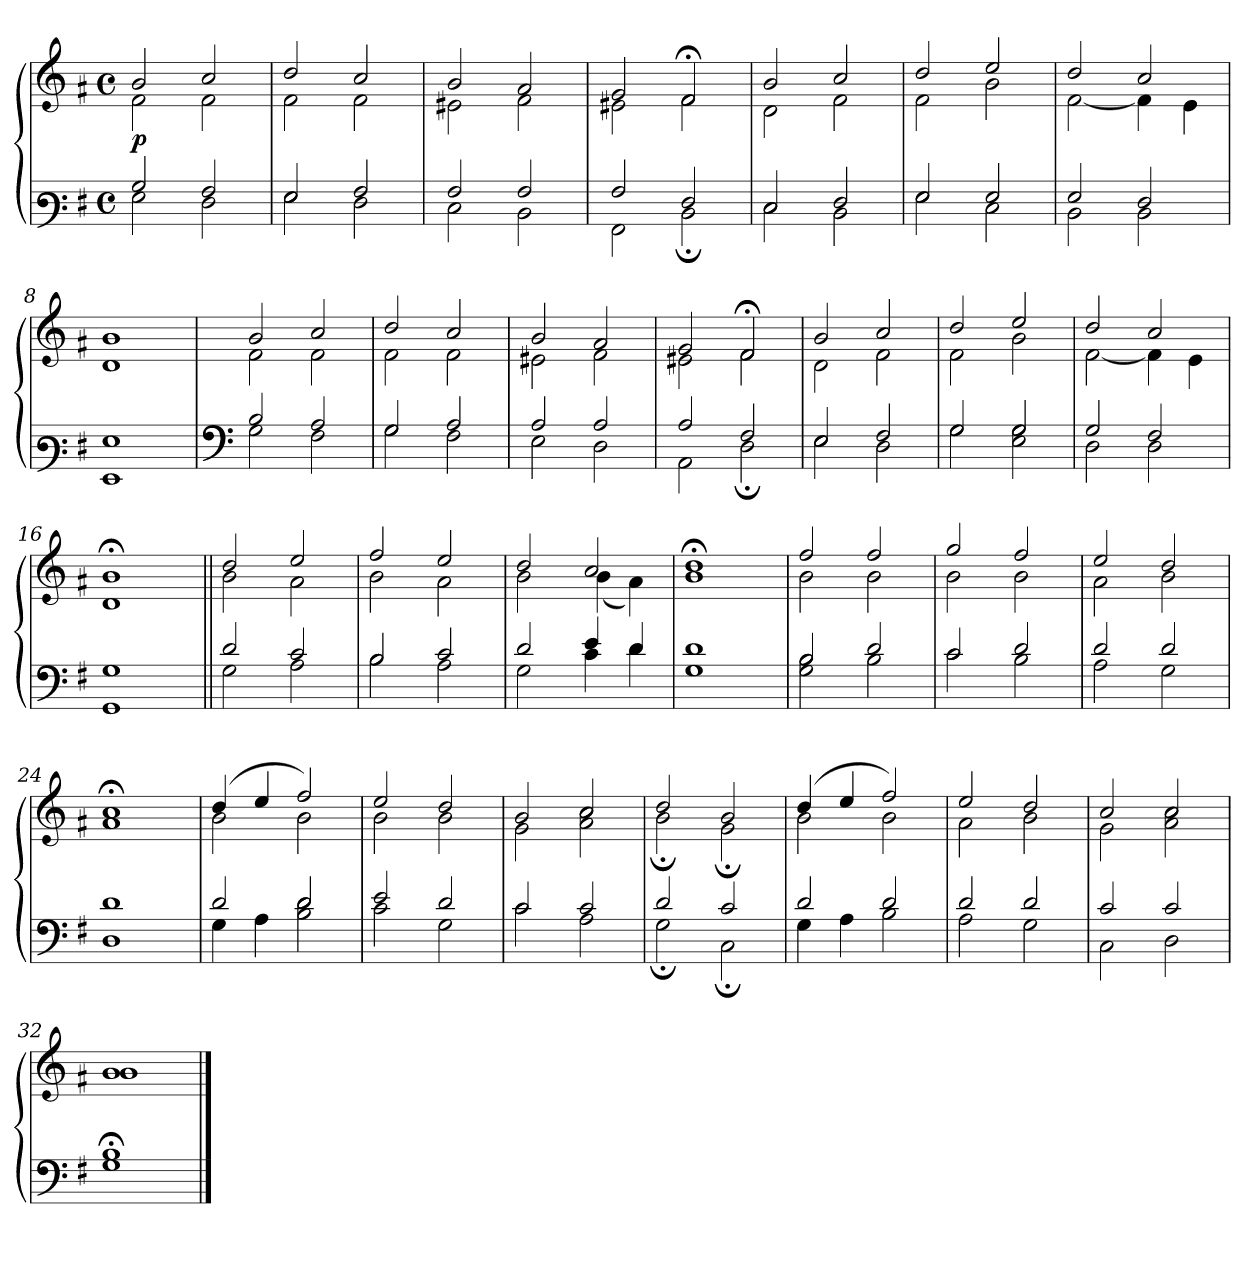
**kern	**kern	**dynam
*part1	*part1	*part1
*staff2	*staff1	*staff1/2
*clefF3	*clefG3	*
*k[f#]	*k[f#]	*
*M4/4	*M4/4	*
*met(c)	*met(c)	*
=1	=1	=1
*^	*^	*
!	!	!	!	!LO:DY:b
2B/	2G\	2g/	2d\	p
2A/	2F#\	2a/	2d\	.
=2	=2	=2	=2	=2
2G/	2G\	2b/	2d\	.
2A/	2F#\	2a/	2d\	.
=3	=3	=3	=3	=3
2A/	2E\	2g/	2c#X\	.
2A/	2D\	2f#/	2d\	.
=4	=4	=4	=4	=4
2A/	2AA\	2e/	2c#X\	.
2F#/	2D;\	2d;</	2d\	.
=5	=5	=5	=5	=5
2E/	2E\	2g/	2B\	.
2F#/	2D\	2a/	2d\	.
=6	=6	=6	=6	=6
2G/	2G\	2b/	2d\	.
2G/	2E\	2cc/	2g\	.
=7	=7	=7	=7	=7
2G/	2D\	2b/	[<2d\	.
2F#/	2D\	2a/	4d\]	.
.	.	.	4c\	.
=8	=8	=8	=8	=8
1G	1GG	1g	1B	.
!!LO:LB:g=z	!!
=9	=9	=9	=9	=9
*clefF4	*	*	*	*
2B/	2G\	2g/	2d\	.
2A/	2F#\	2a/	2d\	.
=10	=10	=10	=10	=10
2G/	2G\	2b/	2d\	.
2A/	2F#\	2a/	2d\	.
=11	=11	=11	=11	=11
2A/	2E\	2g/	2c#X\	.
2A/	2D\	2f#/	2d\	.
=12	=12	=12	=12	=12
2A/	2AA\	2e/	2c#X\	.
2F#/	2D;\	2d;</	2d\	.
=13	=13	=13	=13	=13
2E/	2E\	2g/	2B\	.
2F#/	2D\	2a/	2d\	.
=14	=14	=14	=14	=14
2G/	2G\	2b/	2d\	.
2G/	2E\ 2G\	2cc/	2g\	.
=15	=15	=15	=15	=15
2G/	2D\	2b/	[<2d\	.
2F#/	2D\	2a/	4d\]	.
.	.	.	4c\	.
=16	=16	=16	=16	=16
1G	1GG	1g;<	1B	.
!!LO:LB:g=z	!!
=17||	=17||	=17||	=17||	=17||
2d/	2G\	2b/	2g\	.
2c/	2A\	2cc/	2f#\	.
=18	=18	=18	=18	=18
2B/	2B\	2dd/	2g\	.
2c/	2A\	2cc/	2f#\	.
=19	=19	=19	=19	=19
2d/	2G\	2b/	2g\	.
4e/	4c\	2a/	(<4g\	.
4d/	4d\	.	4f#\)	.
*	*	*v	*v	*
=20	=20	=20	=20
1d	1G	1g;< 1b;<	.
=21	=21	=21	=21
*	*	*^	*
2B/	2G\ 2B\	2dd/	2g\	.
2d/	2B\	2dd/	2g\	.
=22	=22	=22	=22	=22
2c/	2c\	2ee/	2g\	.
2d/	2B\	2dd/	2g\	.
=23	=23	=23	=23	=23
2d/	2A\	2cc/	2f#\	.
2d/	2G\	2b/	2g\	.
*	*	*v	*v	*
=24	=24	=24	=24
1d	1D	1f#;< 1a;<	.
!!LO:LB:g=z
=25	=25	=25	=25
*	*	*^	*
2d/	4G\	(>4b/	2g\	.
.	4A\	4cc/	.	.
2d/	2B\ 2d\	2dd/)	2g\	.
=26	=26	=26	=26	=26
2e/	2c\	2cc/	2g\	.
2d/	2G\	2b/	2g\	.
=27	=27	=27	=27	=27
2c/	2c\	2g/	2e\	.
2c/	2A\	2a/	2f#\ 2a\	.
=28	=28	=28	=28	=28
2d/	2G;\	2b/	2g;<\	.
2c/	2C;\	2g/	2e;<\	.
=29	=29	=29	=29	=29
2d/	4G\	(>4b/	2g\	.
.	4A\	4cc/	.	.
2d/	2B\	2dd/)	2g\	.
=30	=30	=30	=30	=30
2d/	2A\	2cc/	2f#\	.
2d/	2G\	2b/	2g\	.
=31	=31	=31	=31	=31
2c/	2C\	2a/	2e\	.
2c/	2D\	2a/	2f#\ 2a\	.
*v	*v	*	*	*
=32	=32	=32	=32
1G; 1B;	1g	1g	.
*	*v	*v	*
==	==	==
*-	*-	*-
